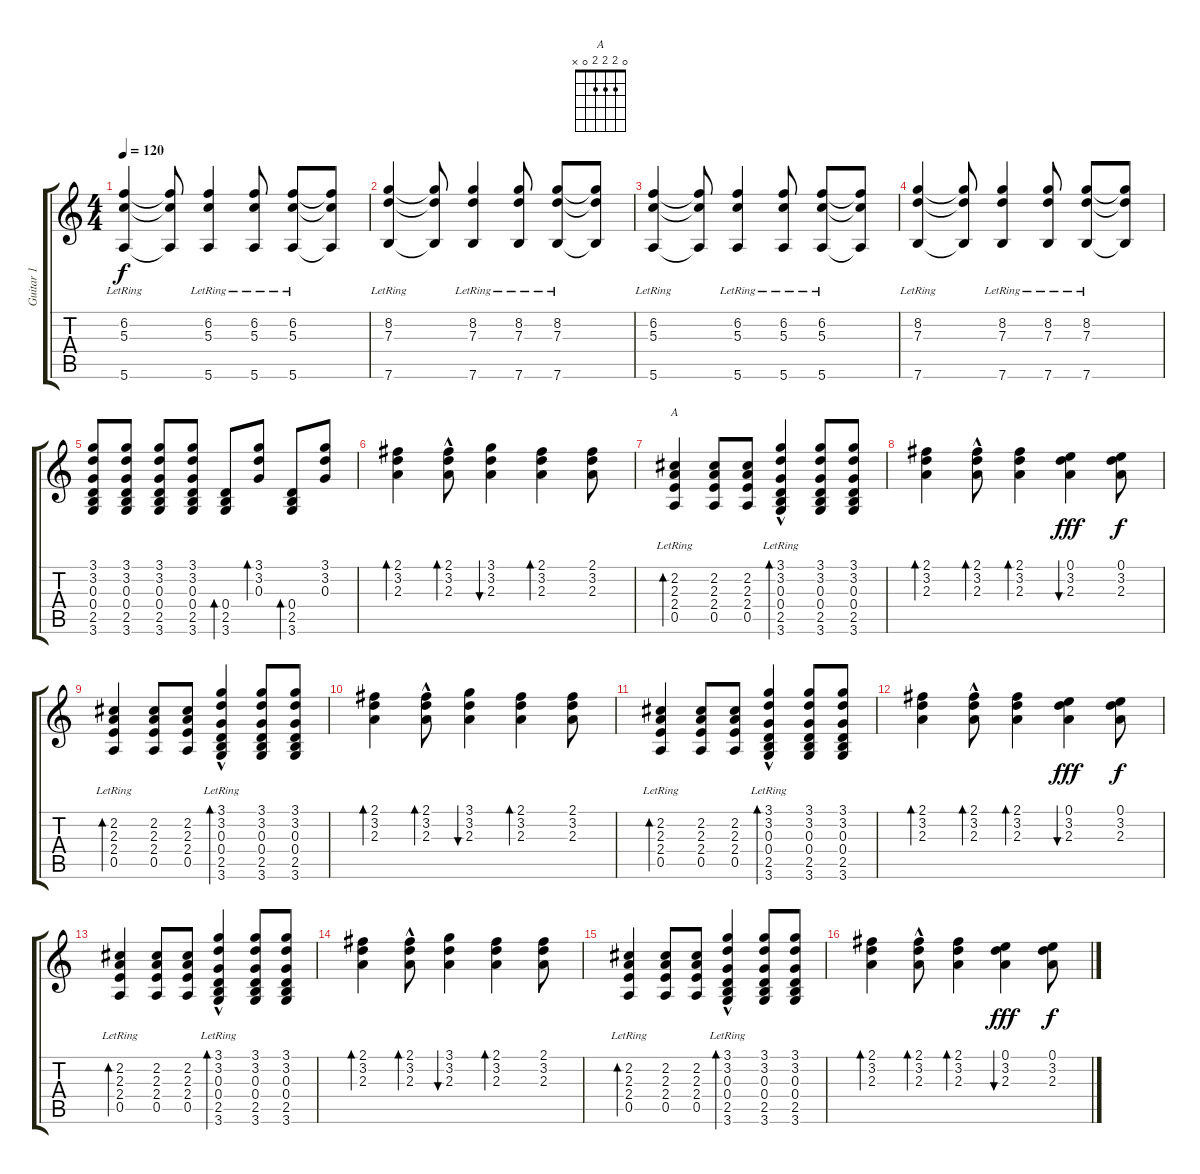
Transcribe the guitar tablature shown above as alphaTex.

\track ("Guitar 1  Vedder" "Guitar 1  ") {instrument electricguitarjazz}
\staff {score tabs}
\tuning (E4 B3 G3 D3 A2 E2) {hide}
\chord ("A" 0 2 2 2 0 x)
\ts (4 4)
\tempo 120
\clef g2
\ks c
(6.2{lr} 5.3{lr} 5.6{lr}).4{dy f} (6.2{t} 5.3{t} 5.6{t}).8 (6.2{lr} 5.3{lr} 5.6{lr}).4 (6.2{lr} 5.3{lr} 5.6{lr}).8 (6.2{lr} 5.3{lr} 5.6{lr}).8 (6.2{t} 5.3{t} 5.6{t}).8 |
(8.2{lr} 7.3{lr} 7.6{lr}).4 (8.2{t} 7.3{t} 7.6{t}).8 (8.2{lr} 7.3{lr} 7.6{lr}).4 (8.2{lr} 7.3{lr} 7.6{lr}).8 (8.2{lr} 7.3{lr} 7.6{lr}).8 (8.2{t} 7.3{t} 7.6{t}).8 |
(6.2{lr} 5.3{lr} 5.6{lr}).4 (6.2{t} 5.3{t} 5.6{t}).8 (6.2{lr} 5.3{lr} 5.6{lr}).4 (6.2{lr} 5.3{lr} 5.6{lr}).8 (6.2{lr} 5.3{lr} 5.6{lr}).8 (6.2{t} 5.3{t} 5.6{t}).8 |
(8.2{lr} 7.3{lr} 7.6{lr}).4 (8.2{t} 7.3{t} 7.6{t}).8 (8.2{lr} 7.3{lr} 7.6{lr}).4 (8.2{lr} 7.3{lr} 7.6{lr}).8 (8.2{lr} 7.3{lr} 7.6{lr}).8 (8.2{t} 7.3{t} 7.6{t}).8 |
(3.1 3.2 0.3 0.4 2.5 3.6).8 (3.1 3.2 0.3 0.4 2.5 3.6).8 (3.1 3.2 0.3 0.4 2.5 3.6).8 (3.1 3.2 0.3 0.4 2.5 3.6).8 (0.4 2.5 3.6).8{bd 30} (3.1 3.2 0.3).8{bd 30} (0.4 2.5 3.6).8{bd 30} (3.1 3.2 0.3).8 |
(2.1 3.2 2.3).4{bd 60} (2.1 3.2{hac} 2.3).8{bd 30} (3.1 3.2 2.3).4{bu 30} (2.1 3.2 2.3).4{bd 60} (2.1 3.2 2.3).8 |
(2.2{lr} 2.3{lr} 2.4{lr} 0.5{lr}).4{bd 30 ch "A"} (2.2 2.3 2.4 0.5).8 (2.2 2.3 2.4 0.5).8 (3.1{lr} 3.2{lr} 0.3{lr} 0.4{hac lr} 2.5{lr} 3.6{lr}).4{bd 30} (3.1 3.2 0.3 0.4 2.5 3.6).8 (3.1 3.2 0.3 0.4 2.5 3.6).8 |
(2.1 3.2 2.3).4{bd 60} (2.1 3.2{hac} 2.3).8{bd 30} (2.1 3.2 2.3).4{bd 30} (0.1 3.2 2.3).4{bu 30 dy fff} (0.1 3.2 2.3).8{dy f} |
(2.2{lr} 2.3{lr} 2.4{lr} 0.5{lr}).4{bd 30} (2.2 2.3 2.4 0.5).8 (2.2 2.3 2.4 0.5).8 (3.1{lr} 3.2{lr} 0.3{lr} 0.4{hac lr} 2.5{lr} 3.6{lr}).4{bd 30} (3.1 3.2 0.3 0.4 2.5 3.6).8 (3.1 3.2 0.3 0.4 2.5 3.6).8 |
(2.1 3.2 2.3).4{bd 60} (2.1 3.2{hac} 2.3).8{bd 30} (3.1 3.2 2.3).4{bu 30} (2.1 3.2 2.3).4{bd 60} (2.1 3.2 2.3).8 |
(2.2{lr} 2.3{lr} 2.4{lr} 0.5{lr}).4{bd 30} (2.2 2.3 2.4 0.5).8 (2.2 2.3 2.4 0.5).8 (3.1{lr} 3.2{lr} 0.3{lr} 0.4{hac lr} 2.5{lr} 3.6{lr}).4{bd 30} (3.1 3.2 0.3 0.4 2.5 3.6).8 (3.1 3.2 0.3 0.4 2.5 3.6).8 |
(2.1 3.2 2.3).4{bd 60} (2.1 3.2{hac} 2.3).8{bd 30} (2.1 3.2 2.3).4{bd 30} (0.1 3.2 2.3).4{bu 30 dy fff} (0.1 3.2 2.3).8{dy f} |
(2.2{lr} 2.3{lr} 2.4{lr} 0.5{lr}).4{bd 30} (2.2 2.3 2.4 0.5).8 (2.2 2.3 2.4 0.5).8 (3.1{lr} 3.2{lr} 0.3{lr} 0.4{hac lr} 2.5{lr} 3.6{lr}).4{bd 30} (3.1 3.2 0.3 0.4 2.5 3.6).8 (3.1 3.2 0.3 0.4 2.5 3.6).8 |
(2.1 3.2 2.3).4{bd 60} (2.1 3.2{hac} 2.3).8{bd 30} (3.1 3.2 2.3).4{bu 30} (2.1 3.2 2.3).4{bd 60} (2.1 3.2 2.3).8 |
(2.2{lr} 2.3{lr} 2.4{lr} 0.5{lr}).4{bd 30} (2.2 2.3 2.4 0.5).8 (2.2 2.3 2.4 0.5).8 (3.1{lr} 3.2{lr} 0.3{lr} 0.4{hac lr} 2.5{lr} 3.6{lr}).4{bd 30} (3.1 3.2 0.3 0.4 2.5 3.6).8 (3.1 3.2 0.3 0.4 2.5 3.6).8 |
(2.1 3.2 2.3).4{bd 60} (2.1 3.2{hac} 2.3).8{bd 30} (2.1 3.2 2.3).4{bd 30} (0.1 3.2 2.3).4{bu 30 dy fff} (0.1 3.2 2.3).8{dy f}
